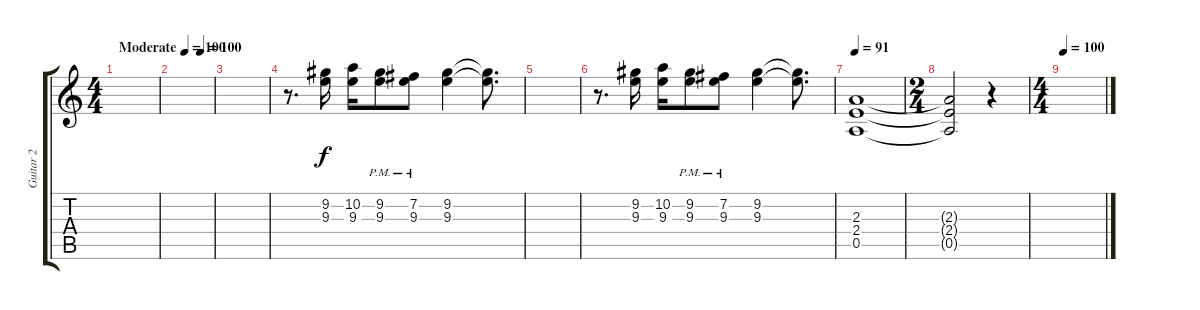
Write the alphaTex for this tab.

\track ("Guitar 2" "Guitar 2") {instrument distortionguitar}
\staff {score tabs}
\tuning (E4 B3 G3 D3 A2 E2) {hide}
\ts (4 4)
\tempo (100 "Moderate")
\tempo 91
\tempo (100 "Moderate")
\clef g2
\ks c
|
\tempo (100 0.6875)
|
|
r.8{d} (9.2 9.3).16 (10.2 9.3).16 (9.2{pm} 9.3{pm}).8 (7.2{pm} 9.3{pm}).8 (9.2 9.3).4 (9.2{t} 9.3{t}).8{d} |
|
r.8{d} (9.2 9.3).16 (10.2 9.3).16 (9.2{pm} 9.3{pm}).8 (7.2{pm} 9.3{pm}).8 (9.2 9.3).4 (9.2{t} 9.3{t}).8{d} |
\tempo 91
(2.3 2.4 0.5).1 |
\ts (2 4)
(2.3{t} 2.4{t} 0.5{t}).2 r.4 |
\ts (4 4)
\tempo 100
